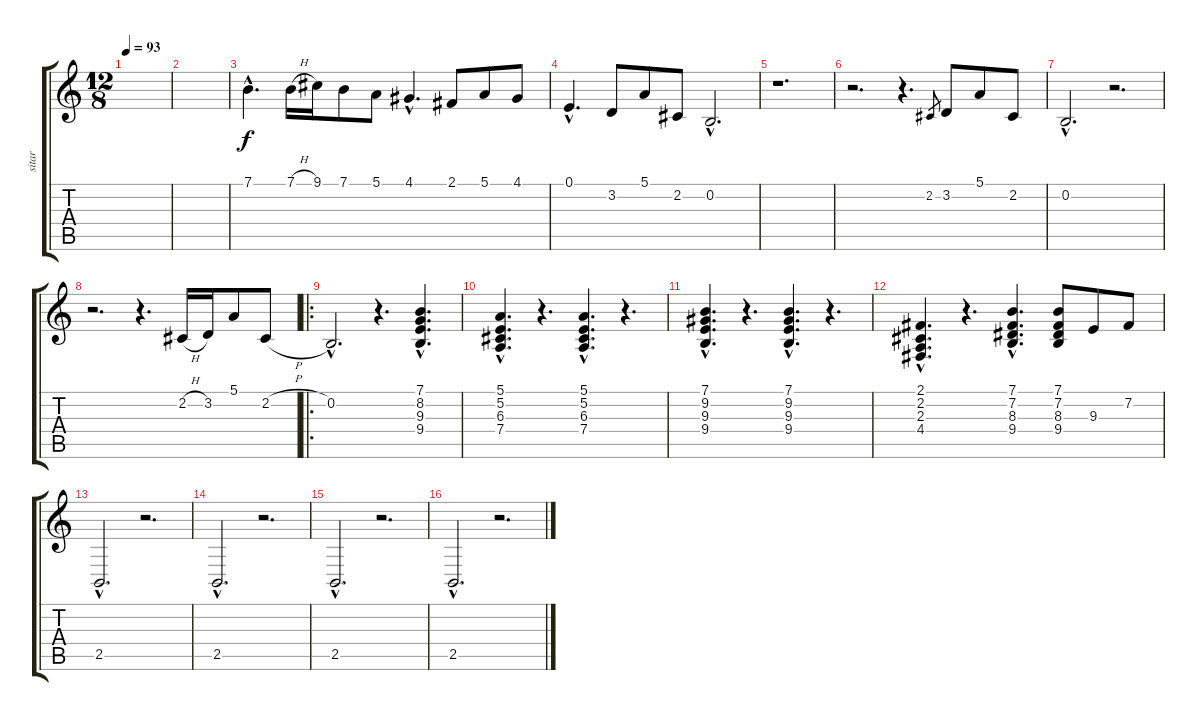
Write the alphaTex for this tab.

\track ("sitar" "sitar") {instrument sitar}
\staff {score tabs}
\tuning (E4 B3 G3 D3 A2 E2) {hide}
\ts (12 8)
\tempo 93
\clef g2
\ks c
|
|
7.1{hac}.4{d} 7.1{h}.16 9.1.16 7.1.8 5.1.8 4.1{hac}.4{d} 2.1.8 5.1.8 4.1.8 |
0.1{hac}.4{d} 3.2.8 5.1.8 2.2.8 0.2{hac}.2{d} |
r.1{d} |
r.2{d} r.4{d} 2.2.8{gr} 3.2.8 5.1.8 2.2.8 |
0.2{hac}.2{d} r.2{d} |
r.2{d} r.4{d} 2.2{h}.16 3.2.16 5.1.8 2.2{h}.8 |
\ro
0.2{hac}.2{d} r.4{d} (7.1{hac} 8.2{hac} 9.3{hac} 9.4{hac}).4{d} |
(5.1{hac} 5.2{hac} 6.3{hac} 7.4{hac}).4{d} r.4{d} (5.1{hac} 5.2{hac} 6.3{hac} 7.4{hac}).4{d} r.4{d} |
(7.1{hac} 9.2{hac} 9.3{hac} 9.4{hac}).4{d} r.4{d} (7.1{hac} 9.2{hac} 9.3{hac} 9.4{hac}).4{d} r.4{d} |
(2.1{hac} 2.2{hac} 2.3{hac} 4.4{hac}).4{d} r.4{d} (7.1{hac} 7.2{hac} 8.3{hac} 9.4{hac}).4{d} (7.1 7.2 8.3 9.4).8 9.3.8 7.2.8 |
2.5{hac}.2{d} r.2{d} |
2.5{hac}.2{d} r.2{d} |
2.5{hac}.2{d} r.2{d} |
2.5{hac}.2{d} r.2{d}
